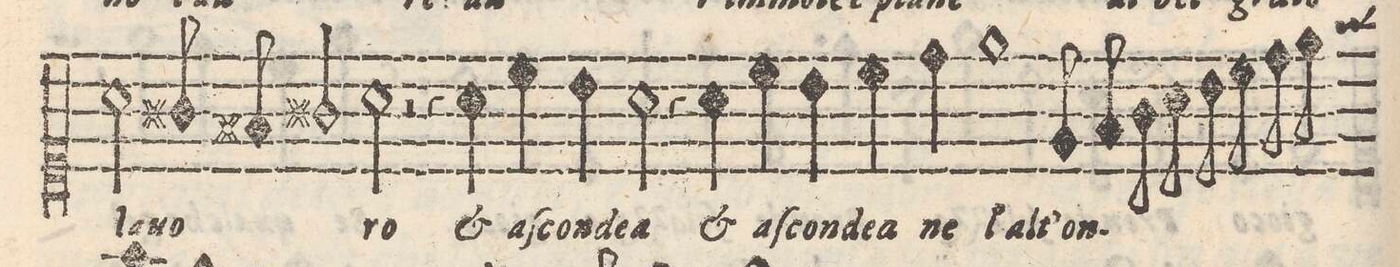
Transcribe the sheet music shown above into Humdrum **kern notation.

**kern	**text
*I"CANTO	*
*clefC1	*
*k[]	*
*met(C)	*
*M2/1	*
2a\	la-
8g#X/	-uo-
8f#X/	.
2g#X/	.
=13-	=13-
2a\	-ro
2r	.
4r	.
4a\	[Et]
4cc\	aſ-
4b\	-con-
=14-	=14-
2a\	-dea
4r	.
4a\	[Et]
4cc\	aſ-
4b\	-con-
4cc\	-dea
4dd\	ne
=15-	=15-
1ee	l'alt'
8e/	on-
8fny/	.
8gny\	.
8a\	.
8b\	.
8cc\	.
8dd\	.
8ee\	.
=16-	=16-
*-	*-
